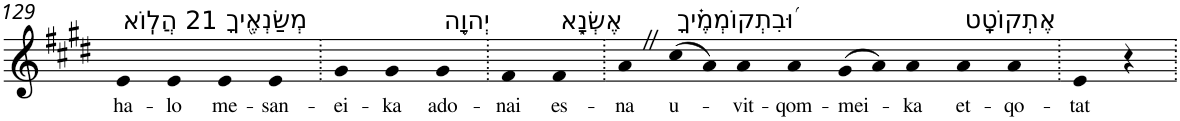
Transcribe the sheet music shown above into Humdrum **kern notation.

**kern	**text
*part1	*part1
*staff1	*staff1
*I"Piano	*
*I'Pno	*
!!LO:PB:g=z
*clefG2	*
*k[f#c#g#d#]	*
*E:	*
=129	=129
!LO:TX:a:t=21 הֲלֽוֹא	!
!	!LO:LY:b
4e	ha-
!	!LO:LY:b
4e	-lo
!LO:TX:a:t=מְשַׂנְאֶ֖יךָ	!
!	!LO:LY:b
4e	me-
!	!LO:LY:b
4e	-san-
=130.	=130.
!	!LO:LY:b
4g#	-ei-
!	!LO:LY:b
4g#	-ka
!LO:TX:a:t=יְהוָ֥ה	!
!	!LO:LY:b
4g#	ado-
=131.	=131.
!	!LO:LY:b
4f#	-nai
!LO:TX:a:t=אֶשְׂנָ֑א	!
!	!LO:LY:b
4f#	es-
=132.	=132.
!	!LO:LY:b
4aZ	-na
!LO:TX:a:t=וּ֝בִתְקוֹמְמֶ֗יךָ	!
!	!LO:LY:b
(>8cc#	u-
8a)	.
!	!LO:LY:b
4a	-vit-
!	!LO:LY:b
4a	-qom-
!	!LO:LY:b
(>8g#	-mei-
8a)	.
!	!LO:LY:b
4a	-ka
!LO:TX:a:t=אֶתְקוֹטָֽט	!
!	!LO:LY:b
4a	et-
!	!LO:LY:b
4a	-qo-
=133.	=133.
!	!LO:LY:b
4e	-tat
4r	.
=.	=.
*-	*-
